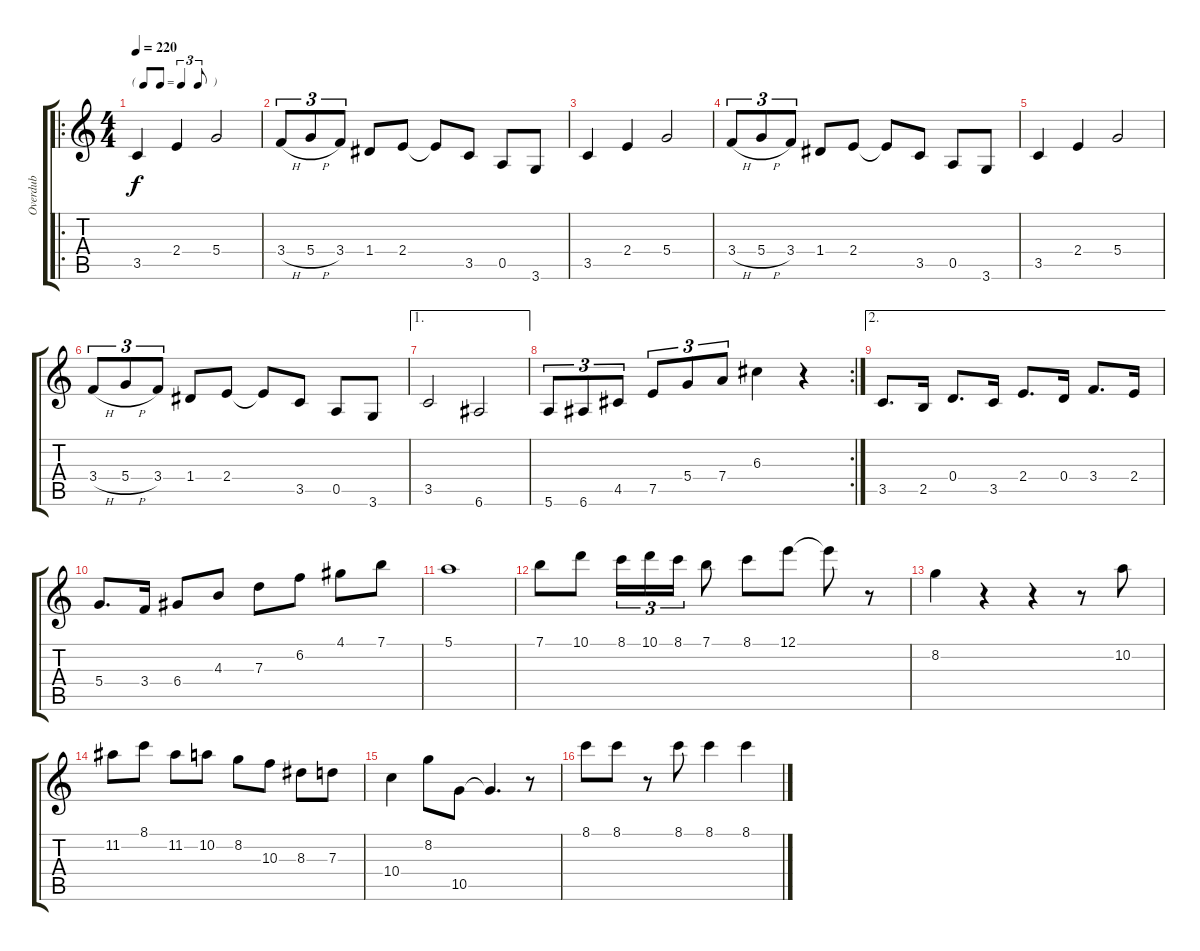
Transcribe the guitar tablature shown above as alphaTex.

\track ("Overdub" "Overdub") {instrument electricbasspick}
\staff {score tabs}
\tuning (E4 B3 G3 D3 A2 E2) {hide}
\ro
\ts (4 4)
\tf triplet8th
\tempo 220
\clef g2
\ks c
3.5.4{dy f instrument electricbasspick} 2.4.4 5.4.2 |
3.4{h}.8{tu (3 2)} 5.4{h}.8{tu (3 2)} 3.4.8{tu (3 2)} 1.4.8 2.4.8 2.4{t}.8 3.5.8 0.5.8 3.6.8 |
3.5.4 2.4.4 5.4.2 |
3.4{h}.8{tu (3 2)} 5.4{h}.8{tu (3 2)} 3.4.8{tu (3 2)} 1.4.8 2.4.8 2.4{t}.8 3.5.8 0.5.8 3.6.8 |
3.5.4 2.4.4 5.4.2 |
3.4{h}.8{tu (3 2)} 5.4{h}.8{tu (3 2)} 3.4.8{tu (3 2)} 1.4.8 2.4.8 2.4{t}.8 3.5.8 0.5.8 3.6.8 |
\ae 1
3.5.2 6.6.2 |
\rc 2
5.6.8{tu (3 2)} 6.6.8{tu (3 2)} 4.5.8{tu (3 2)} 7.5.8{tu (3 2)} 5.4.8{tu (3 2)} 7.4.8{tu (3 2)} 6.3.4 r.4 |
\ae 2
3.5.8{d} 2.5.16 0.4.8{d} 3.5.16 2.4.8{d} 0.4.16 3.4.8{d} 2.4.16 |
5.4.8{d} 3.4.16 6.4.8 4.3.8 7.3.8 6.2.8 4.1.8 7.1.8 |
5.1.1 |
7.1.8 10.1.8 8.1.16{tu (3 2)} 10.1.16{tu (3 2)} 8.1.16{tu (3 2)} 7.1.8 8.1.8 12.1.8 12.1{t}.8 r.8 |
8.2.4 r.4 r.4 r.8 10.2.8 |
11.2.8 8.1.8 11.2.8 10.2.8 8.2.8 10.3.8 8.3.8 7.3.8 |
10.4.4 8.2.8 10.5.8 10.5{t}.4{d} r.8 |
8.1.8 8.1.8 r.8 8.1.8 8.1.4 8.1.4
